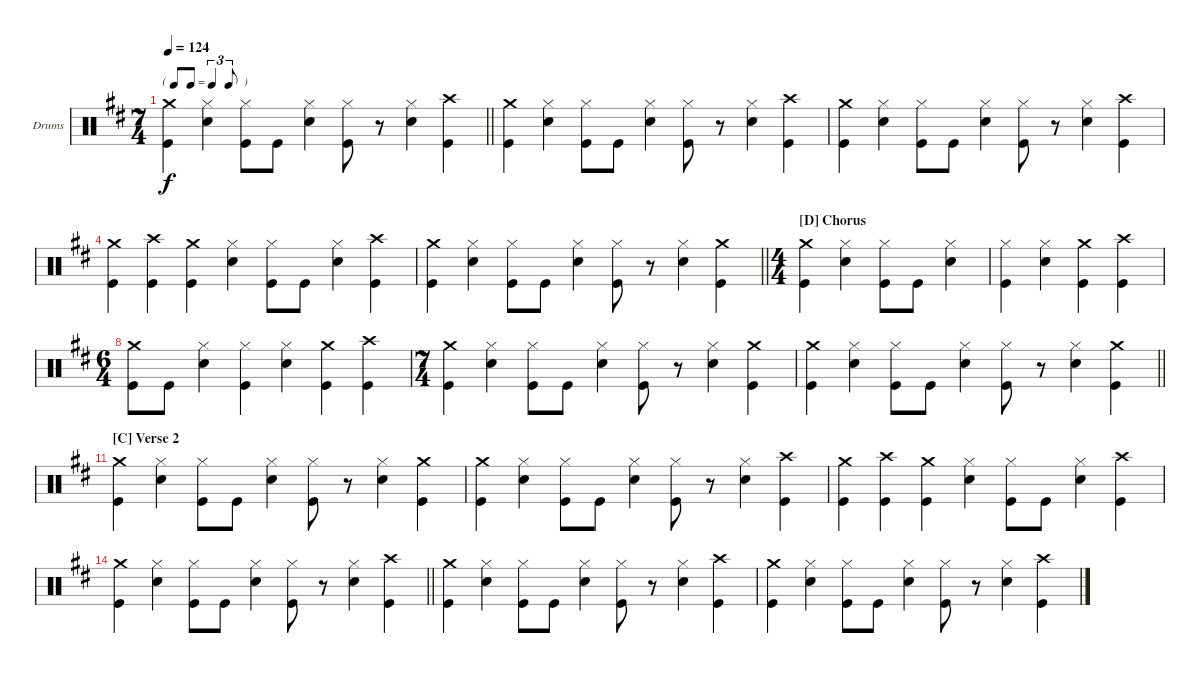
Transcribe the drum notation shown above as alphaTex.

\bracketExtendMode nobrackets
\firstSystemTrackNameOrientation horizontal
\otherSystemsTrackNameOrientation horizontal
\defaultBarNumberDisplay FirstOfSystem
\track ("Drumkit" "Drums") {instrument percussion}
\staff {score}
\articulation defaults
\ts (7 4)
\tf triplet8th
\tempo 124
\clef neutral
\barLineRight lightlight
\ks d
("Crash medium (hit)" "Kick (hit)").4{dy f} ("Hi-Hat (closed)" "Snare (hit) 2").4 ("Hi-Hat (closed)" "Kick (hit)").8 "Kick (hit)".8 ("Hi-Hat (closed)" "Snare (hit) 2").4 ("Hi-Hat (closed)" "Kick (hit)").8 r.8 ("Hi-Hat (closed)" "Snare (hit) 2").4 ("Crash high (hit)" "Kick (hit)").4 |
("Crash medium (hit)" "Kick (hit)").4 ("Hi-Hat (closed)" "Snare (hit) 2").4 ("Hi-Hat (closed)" "Kick (hit)").8 "Kick (hit)".8 ("Hi-Hat (closed)" "Snare (hit) 2").4 ("Hi-Hat (closed)" "Kick (hit)").8 r.8 ("Hi-Hat (closed)" "Snare (hit) 2").4 ("Crash high (hit)" "Kick (hit)").4 |
("Crash medium (hit)" "Kick (hit)").4 ("Hi-Hat (closed)" "Snare (hit) 2").4 ("Hi-Hat (closed)" "Kick (hit)").8 "Kick (hit)".8 ("Hi-Hat (closed)" "Snare (hit) 2").4 ("Hi-Hat (closed)" "Kick (hit)").8 r.8 ("Hi-Hat (closed)" "Snare (hit) 2").4 ("Crash high (hit)" "Kick (hit)").4 |
("Crash medium (hit)" "Kick (hit)").4 ("Crash high (hit)" "Kick (hit)").4 ("Crash medium (hit)" "Kick (hit)").4 ("Hi-Hat (closed)" "Snare (hit) 2").4 ("Hi-Hat (closed)" "Kick (hit)").8 "Kick (hit)".8 ("Hi-Hat (closed)" "Snare (hit) 2").4 ("Crash high (hit)" "Kick (hit)").4 |
\barLineRight lightlight
("Crash medium (hit)" "Kick (hit)").4 ("Hi-Hat (closed)" "Snare (hit) 2").4 ("Hi-Hat (closed)" "Kick (hit)").8 "Kick (hit)".8 ("Hi-Hat (closed)" "Snare (hit) 2").4 ("Hi-Hat (closed)" "Kick (hit)").8 r.8 ("Hi-Hat (closed)" "Snare (hit) 2").4 ("Kick (hit)" "Crash medium (hit)").4 |
\ts (4 4)
\beaming (8 2 2 2 2)
\section ("D" "Chorus")
("Kick (hit)" "Crash medium (hit)").4 ("Hi-Hat (closed)" "Snare (hit) 2").4 ("Hi-Hat (closed)" "Kick (hit)").8 "Kick (hit)".8 ("Hi-Hat (closed)" "Snare (hit) 2").4 |
("Hi-Hat (closed)" "Kick (hit)").4 ("Hi-Hat (closed)" "Snare (hit) 2").4 ("Crash medium (hit)" "Kick (hit)").4 ("Crash high (hit)" "Kick (hit)").4 |
\ts (6 4)
\beaming (8 6 6)
("Kick (hit)" "Crash medium (hit)").8 "Kick (hit)".8 ("Hi-Hat (closed)" "Snare (hit) 2").4 ("Hi-Hat (closed)" "Kick (hit)").4 ("Hi-Hat (closed)" "Snare (hit) 2").4 ("Crash medium (hit)" "Kick (hit)").4 ("Crash high (hit)" "Kick (hit)").4 |
\ts (7 4)
\beaming (8 6 4 4)
("Crash medium (hit)" "Kick (hit)").4 ("Hi-Hat (closed)" "Snare (hit) 2").4 ("Hi-Hat (closed)" "Kick (hit)").8 "Kick (hit)".8 ("Hi-Hat (closed)" "Snare (hit) 2").4 ("Hi-Hat (closed)" "Kick (hit)").8 r.8 ("Hi-Hat (closed)" "Snare (hit) 2").4 ("Kick (hit)" "Crash medium (hit)").4 |
\barLineRight lightlight
("Crash medium (hit)" "Kick (hit)").4 ("Hi-Hat (closed)" "Snare (hit) 2").4 ("Hi-Hat (closed)" "Kick (hit)").8 "Kick (hit)".8 ("Hi-Hat (closed)" "Snare (hit) 2").4 ("Hi-Hat (closed)" "Kick (hit)").8 r.8 ("Hi-Hat (closed)" "Snare (hit) 2").4 ("Kick (hit)" "Crash medium (hit)").4 |
\section ("C" "Verse 2")
("Crash medium (hit)" "Kick (hit)").4 ("Hi-Hat (closed)" "Snare (hit) 2").4 ("Hi-Hat (closed)" "Kick (hit)").8 "Kick (hit)".8 ("Hi-Hat (closed)" "Snare (hit) 2").4 ("Hi-Hat (closed)" "Kick (hit)").8 r.8 ("Hi-Hat (closed)" "Snare (hit) 2").4 ("Kick (hit)" "Crash medium (hit)").4 |
("Crash medium (hit)" "Kick (hit)").4 ("Hi-Hat (closed)" "Snare (hit) 2").4 ("Hi-Hat (closed)" "Kick (hit)").8 "Kick (hit)".8 ("Hi-Hat (closed)" "Snare (hit) 2").4 ("Hi-Hat (closed)" "Kick (hit)").8 r.8 ("Hi-Hat (closed)" "Snare (hit) 2").4 ("Crash high (hit)" "Kick (hit)").4 |
("Crash medium (hit)" "Kick (hit)").4 ("Crash high (hit)" "Kick (hit)").4 ("Crash medium (hit)" "Kick (hit)").4 ("Hi-Hat (closed)" "Snare (hit) 2").4 ("Hi-Hat (closed)" "Kick (hit)").8 "Kick (hit)".8 ("Hi-Hat (closed)" "Snare (hit) 2").4 ("Crash high (hit)" "Kick (hit)").4 |
\barLineRight lightlight
("Crash medium (hit)" "Kick (hit)").4 ("Hi-Hat (closed)" "Snare (hit) 2").4 ("Hi-Hat (closed)" "Kick (hit)").8 "Kick (hit)".8 ("Hi-Hat (closed)" "Snare (hit) 2").4 ("Hi-Hat (closed)" "Kick (hit)").8 r.8 ("Hi-Hat (closed)" "Snare (hit) 2").4 ("Crash high (hit)" "Kick (hit)").4 |
("Crash medium (hit)" "Kick (hit)").4 ("Hi-Hat (closed)" "Snare (hit) 2").4 ("Hi-Hat (closed)" "Kick (hit)").8 "Kick (hit)".8 ("Hi-Hat (closed)" "Snare (hit) 2").4 ("Hi-Hat (closed)" "Kick (hit)").8 r.8 ("Hi-Hat (closed)" "Snare (hit) 2").4 ("Crash high (hit)" "Kick (hit)").4 |
("Crash medium (hit)" "Kick (hit)").4 ("Hi-Hat (closed)" "Snare (hit) 2").4 ("Hi-Hat (closed)" "Kick (hit)").8 "Kick (hit)".8 ("Hi-Hat (closed)" "Snare (hit) 2").4 ("Hi-Hat (closed)" "Kick (hit)").8 r.8 ("Hi-Hat (closed)" "Snare (hit) 2").4 ("Crash high (hit)" "Kick (hit)").4
